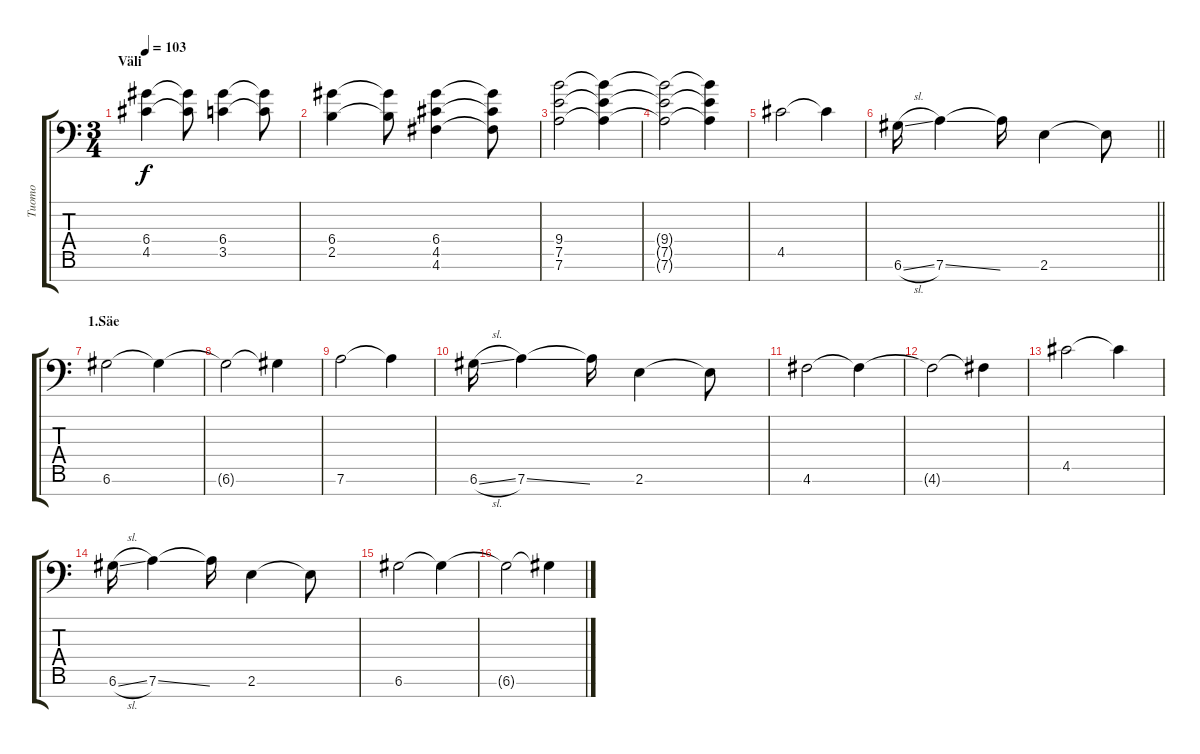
\track ("Tuomo" "Tuomo") {instrument distortionguitar}
\staff {score tabs}
\tuning (E4 B3 G3 D3 A2 D2 A1) {hide}
\ts (3 4)
\section ("" "Väli")
\tempo 103
\clef f4
\ks c
(6.4 4.5).4{dy f} (6.4{t} 4.5{t}).8 (6.4 3.5).4 (6.4{t} 3.5{t}).8 |
(6.4 2.5).4 (6.4{t} 2.5{t}).8 (6.4 4.5 4.6).4 (6.4{t} 4.5{t} 4.6{t}).8 |
(9.4 7.5 7.6).2 (9.4{t} 7.5{t} 7.6{t}).4 |
(9.4{t} 7.5{t} 7.6{t}).2 (9.4{t} 7.5{t} 7.6{t}).4 |
4.5.2 4.5{t}.4 |
\barLineRight lightlight
6.6{sl}.16 7.6{ss}.4 7.6{t}.16 2.6.4 2.6{t}.8 |
\section ("" "1.Säe")
6.6.2 6.6{t}.4 |
6.6{t}.2 6.6{t}.4 |
7.6.2 7.6{t}.4 |
6.6{sl}.16 7.6{ss}.4 7.6{t}.16 2.6.4 2.6{t}.8 |
4.6.2 4.6{t}.4 |
4.6{t}.2 4.6{t}.4 |
4.5.2 4.5{t}.4 |
6.6{sl}.16 7.6{ss}.4 7.6{t}.16 2.6.4 2.6{t}.8 |
6.6.2 6.6{t}.4 |
6.6{t}.2 6.6{t}.4
